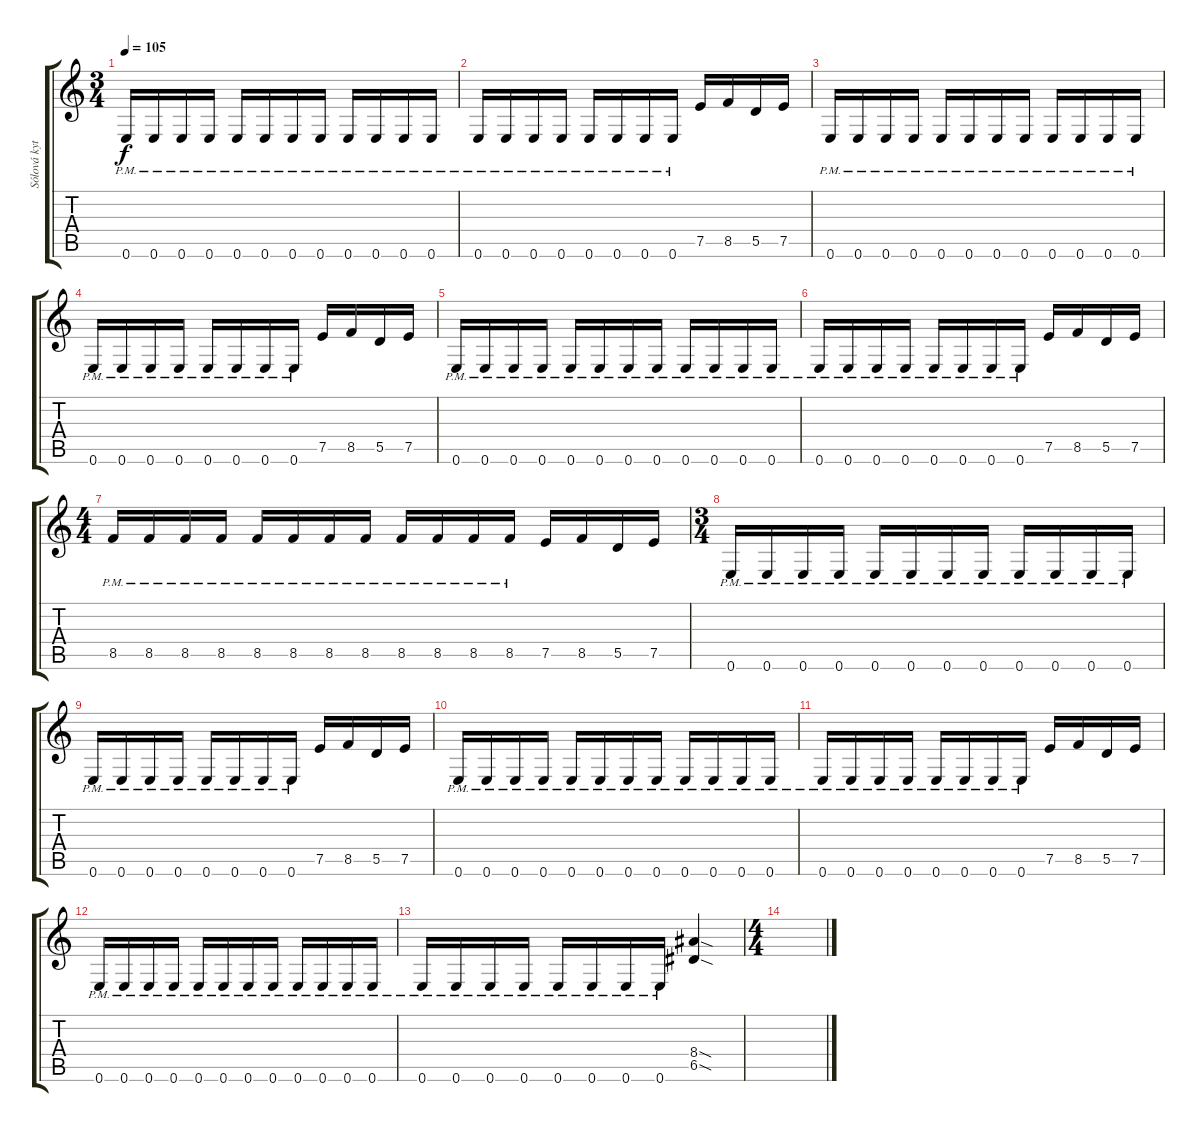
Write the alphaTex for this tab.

\track ("Sólová kytara" "Sólová kyt") {instrument distortionguitar}
\staff {score tabs}
\tuning (E4 B3 G3 D3 A2 E2) {hide}
\ts (3 4)
\tempo 105
\clef g2
\ks c
0.6{pm}.16{dy f} 0.6{pm}.16 0.6{pm}.16 0.6{pm}.16 0.6{pm}.16 0.6{pm}.16 0.6{pm}.16 0.6{pm}.16 0.6{pm}.16 0.6{pm}.16 0.6{pm}.16 0.6{pm}.16 |
0.6{pm}.16 0.6{pm}.16 0.6{pm}.16 0.6{pm}.16 0.6{pm}.16 0.6{pm}.16 0.6{pm}.16 0.6{pm}.16 7.5.16 8.5.16 5.5.16 7.5.16 |
0.6{pm}.16 0.6{pm}.16 0.6{pm}.16 0.6{pm}.16 0.6{pm}.16 0.6{pm}.16 0.6{pm}.16 0.6{pm}.16 0.6{pm}.16 0.6{pm}.16 0.6{pm}.16 0.6{pm}.16 |
0.6{pm}.16 0.6{pm}.16 0.6{pm}.16 0.6{pm}.16 0.6{pm}.16 0.6{pm}.16 0.6{pm}.16 0.6{pm}.16 7.5.16 8.5.16 5.5.16 7.5.16 |
0.6{pm}.16 0.6{pm}.16 0.6{pm}.16 0.6{pm}.16 0.6{pm}.16 0.6{pm}.16 0.6{pm}.16 0.6{pm}.16 0.6{pm}.16 0.6{pm}.16 0.6{pm}.16 0.6{pm}.16 |
0.6{pm}.16 0.6{pm}.16 0.6{pm}.16 0.6{pm}.16 0.6{pm}.16 0.6{pm}.16 0.6{pm}.16 0.6{pm}.16 7.5.16 8.5.16 5.5.16 7.5.16 |
\ts (4 4)
8.5{pm}.16 8.5{pm}.16 8.5{pm}.16 8.5{pm}.16 8.5{pm}.16 8.5{pm}.16 8.5{pm}.16 8.5{pm}.16 8.5{pm}.16 8.5{pm}.16 8.5{pm}.16 8.5{pm}.16 7.5.16 8.5.16 5.5.16 7.5.16 |
\ts (3 4)
0.6{pm}.16 0.6{pm}.16 0.6{pm}.16 0.6{pm}.16 0.6{pm}.16 0.6{pm}.16 0.6{pm}.16 0.6{pm}.16 0.6{pm}.16 0.6{pm}.16 0.6{pm}.16 0.6{pm}.16 |
0.6{pm}.16 0.6{pm}.16 0.6{pm}.16 0.6{pm}.16 0.6{pm}.16 0.6{pm}.16 0.6{pm}.16 0.6{pm}.16 7.5.16 8.5.16 5.5.16 7.5.16 |
0.6{pm}.16 0.6{pm}.16 0.6{pm}.16 0.6{pm}.16 0.6{pm}.16 0.6{pm}.16 0.6{pm}.16 0.6{pm}.16 0.6{pm}.16 0.6{pm}.16 0.6{pm}.16 0.6{pm}.16 |
0.6{pm}.16 0.6{pm}.16 0.6{pm}.16 0.6{pm}.16 0.6{pm}.16 0.6{pm}.16 0.6{pm}.16 0.6{pm}.16 7.5.16 8.5.16 5.5.16 7.5.16 |
0.6{pm}.16 0.6{pm}.16 0.6{pm}.16 0.6{pm}.16 0.6{pm}.16 0.6{pm}.16 0.6{pm}.16 0.6{pm}.16 0.6{pm}.16 0.6{pm}.16 0.6{pm}.16 0.6{pm}.16 |
0.6{pm}.16 0.6{pm}.16 0.6{pm}.16 0.6{pm}.16 0.6{pm}.16 0.6{pm}.16 0.6{pm}.16 0.6{pm}.16 (8.4{sod} 6.5{sod}).4 |
\ts (4 4)
